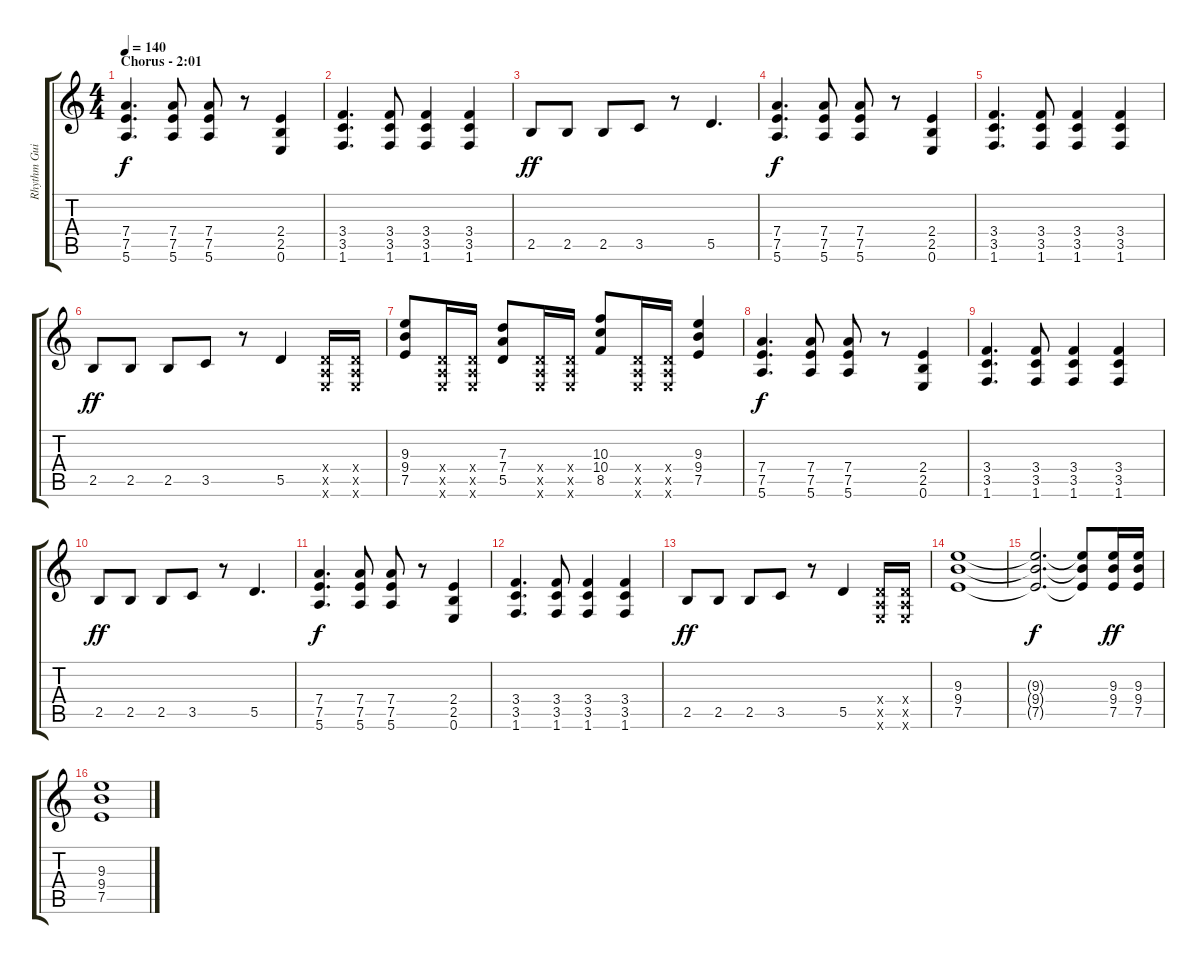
\track ("Rhythm Guitar 1" "Rhythm Gui") {instrument distortionguitar}
\staff {score tabs}
\tuning (E4 B3 G3 D3 A2 E2) {hide}
\ts (4 4)
\section ("" "Chorus - 2:01")
\tempo 140
\clef g2
\ks c
(7.4 7.5 5.6).4{d dy f} (7.4 7.5 5.6).8 (7.4 7.5 5.6).8 r.8 (2.4 2.5 0.6).4 |
(3.4 3.5 1.6).4{d} (3.4 3.5 1.6).8 (3.4 3.5 1.6).4 (3.4 3.5 1.6).4 |
2.5.8{dy ff} 2.5.8 2.5.8 3.5.8 r.8 5.5.4{d} |
(7.4 7.5 5.6).4{d dy f} (7.4 7.5 5.6).8 (7.4 7.5 5.6).8 r.8 (2.4 2.5 0.6).4 |
(3.4 3.5 1.6).4{d} (3.4 3.5 1.6).8 (3.4 3.5 1.6).4 (3.4 3.5 1.6).4 |
2.5.8{dy ff} 2.5.8 2.5.8 3.5.8 r.8 5.5.4 (0.4{x} 0.5{x} 0.6{x}).16 (0.4{x} 0.5{x} 0.6{x}).16 |
(9.3 9.4 7.5).8 (0.4{x} 0.5{x} 0.6{x}).16 (0.4{x} 0.5{x} 0.6{x}).16 (7.3 7.4 5.5).8 (0.4{x} 0.5{x} 0.6{x}).16 (0.4{x} 0.5{x} 0.6{x}).16 (10.3 10.4 8.5).8 (0.4{x} 0.5{x} 0.6{x}).16 (0.4{x} 0.5{x} 0.6{x}).16 (9.3 9.4 7.5).4 |
(7.4 7.5 5.6).4{d dy f} (7.4 7.5 5.6).8 (7.4 7.5 5.6).8 r.8 (2.4 2.5 0.6).4 |
(3.4 3.5 1.6).4{d} (3.4 3.5 1.6).8 (3.4 3.5 1.6).4 (3.4 3.5 1.6).4 |
2.5.8{dy ff} 2.5.8 2.5.8 3.5.8 r.8 5.5.4{d} |
(7.4 7.5 5.6).4{d dy f} (7.4 7.5 5.6).8 (7.4 7.5 5.6).8 r.8 (2.4 2.5 0.6).4 |
(3.4 3.5 1.6).4{d} (3.4 3.5 1.6).8 (3.4 3.5 1.6).4 (3.4 3.5 1.6).4 |
2.5.8{dy ff} 2.5.8 2.5.8 3.5.8 r.8 5.5.4 (0.4{x} 0.5{x} 0.6{x}).16 (0.4{x} 0.5{x} 0.6{x}).16 |
(9.3 9.4 7.5).1 |
(9.3{t} 9.4{t} 7.5{t}).2{d dy f} (9.3{t} 9.4{t} 7.5{t}).8 (9.3 9.4 7.5).16{dy ff} (9.3 9.4 7.5).16 |
(9.3 9.4 7.5).1
